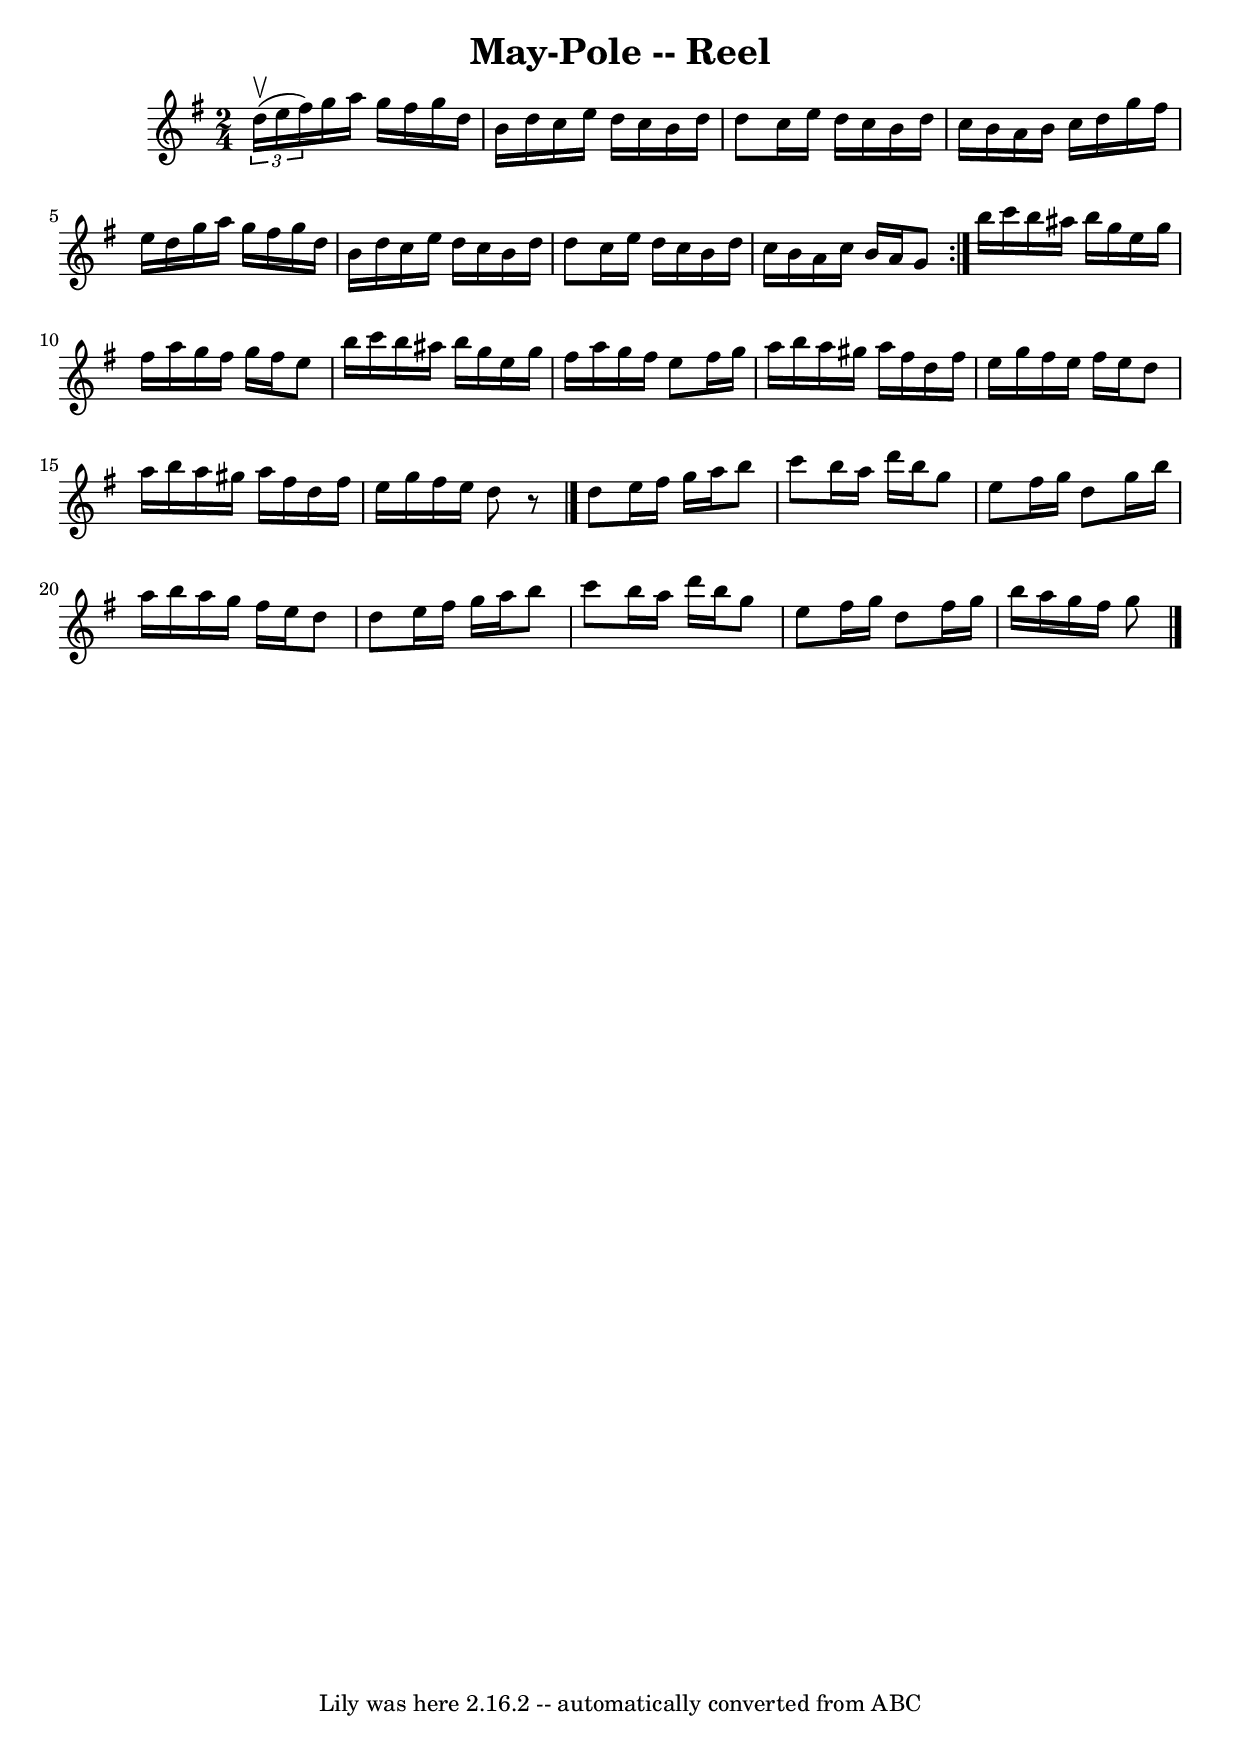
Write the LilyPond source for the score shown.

\version "2.7.40"
\include "Mammoth.ily"
\header {
	%% book = "Ryan's Mammoth Collection"
	crossRefNumber = "1"
	footnotes = ""
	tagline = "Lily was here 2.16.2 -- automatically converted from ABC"
	title = "May-Pole -- Reel"
}
voicedefault =  {


\repeat volta 2 {
\time 2/4 
\key g \major   \times 2/3 { d''16^\upbow(e''16 fis''16) 
} |
 g''16 a''16 g''16 fis''16 g''16 d''16 b'16    
d''16  |
 c''16 e''16 d''16 c''16 b'16 d''16 d''8  
|
 c''16 e''16 d''16 c''16 b'16 d''16 c''16 b'16  
|
 a'16 b'16 c''16 d''16 g''16 fis''16 e''16 d''16 
 |
 g''16 a''16 g''16 fis''16 g''16 d''16 b'16    
d''16  |
 c''16 e''16 d''16 c''16 b'16 d''16 d''8  
|
 c''16 e''16 d''16 c''16 b'16 d''16 c''16 b'16  
|
 a'16 c''16 b'16 a'16 g'8  } b''16 c'''16 b''16 
 ais''16 b''16 g''16 e''16 g''16  |
 fis''16 a''16    
g''16 fis''16 g''16 fis''16 e''8  |
 b''16 c'''16    
b''16 ais''16 b''16 g''16 e''16 g''16  |
 fis''16    
a''16 g''16 fis''16 e''8 fis''16 g''16  |
 a''16    
b''16 a''16 gis''16 a''16 fis''16 d''16 fis''16  |
   
e''16 g''16 fis''16 e''16 fis''16 e''16 d''8  |
   
a''16 b''16 a''16 gis''16 a''16 fis''16 d''16 fis''16  
|
 e''16 g''16 fis''16 e''16 d''8    r8 \bar "|." d''8  
 e''16 fis''16 g''16 a''16 b''8  |
 c'''8 b''16    
a''16 d'''16 b''16 g''8  |
 e''8 fis''16 g''16 d''8   
 g''16 b''16  |
 a''16 b''16 a''16 g''16 fis''16    
e''16 d''8  |
 d''8 e''16 fis''16 g''16 a''16 b''8  
|
 c'''8 b''16 a''16 d'''16 b''16 g''8  |
 e''8  
 fis''16 g''16 d''8 fis''16 g''16  |
 b''16 a''16    
g''16 fis''16 g''8  \bar "|."   
}

\score{
    <<

	\context Staff="default"
	{
	    \voicedefault 
	}

    >>
	\layout {
	}
	\midi {}
}
